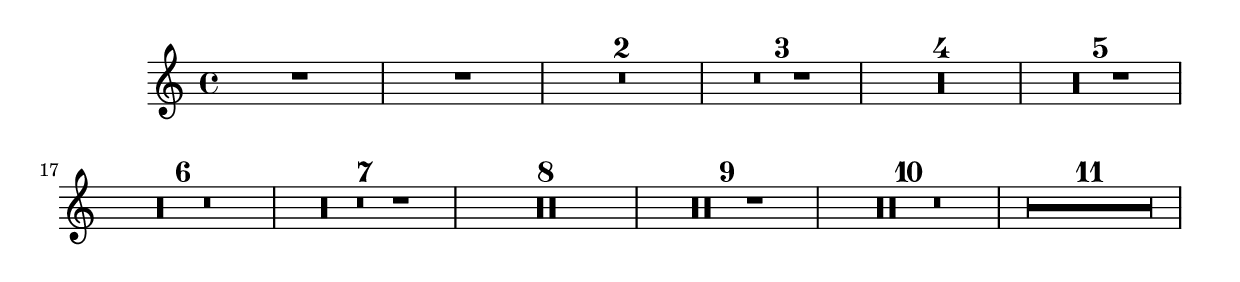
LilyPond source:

\version "1.7.18"

\header{
texidoc="
If @code{Score.skipBars} is set,
the signs for four, two, and one measure rest are combined to
produce the graphical representation of rests for up to 10 bars.
The number of bars will be written above the sign.
"
}

thenotes = \notes \relative cis' {
\property Score. skipBars = ##t
\time 4/4
R1 |
R1*1 |
R1*2 |
R1*3 |
R1*4 |
R1*5 |
R1*6 |
R1*7 |
R1*8 |
R1*9 |
R1*10 |
R1*11 | 
}

\score { < \context Staff \thenotes

	>
}

